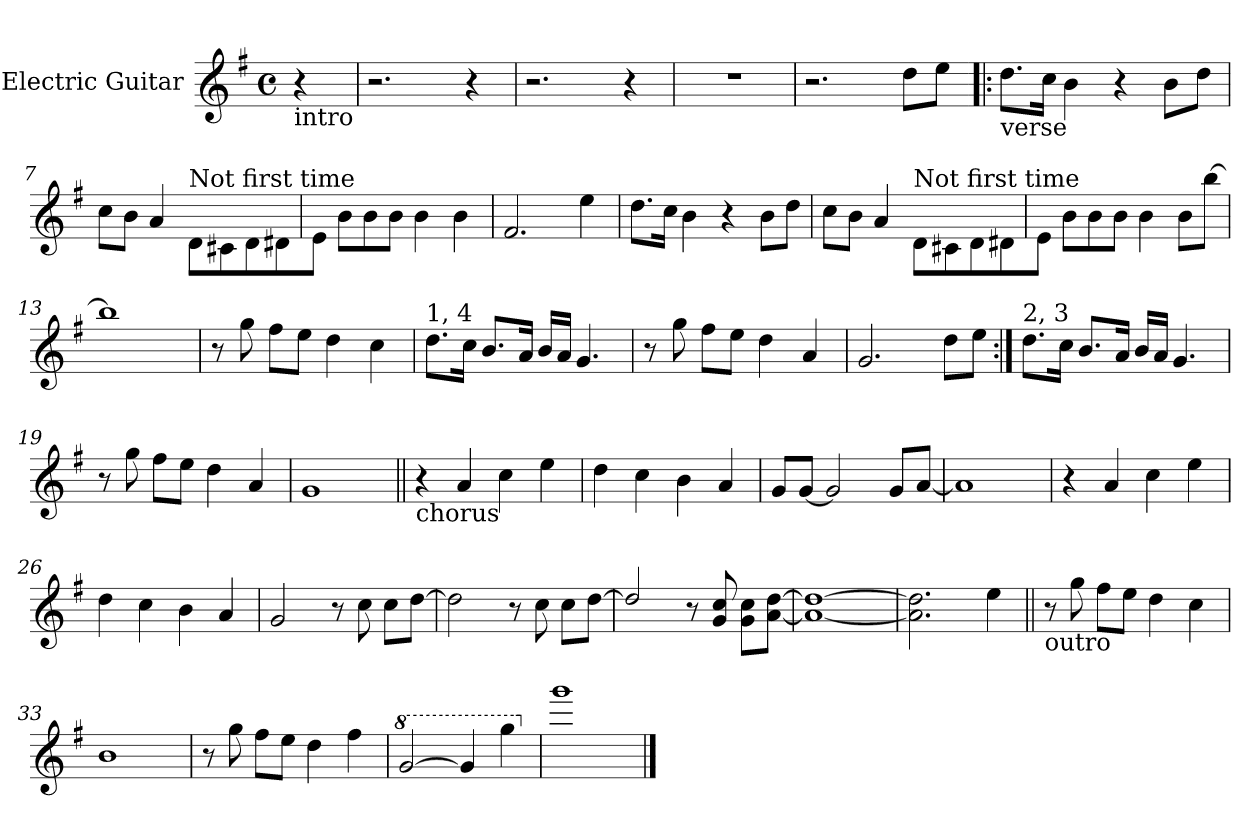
**kern
*part1
*staff1
*I"Electric Guitar
*I'E. Gtr.
!!LO:PB:g=z
*clefG2
*ITrd7c12
*k[f#]
*G:
*M4/4
*met(c)
*MM135
=1
!LO:TX:b:t=intro
4r
=2
2.r
4r
=3
2.r
4r
=4
1r
=5
2.r
8di\L
8ei\J
!!LO:LB:g=z
=6!|:
!LO:TX:b:t=verse
8.di\L
16ci\Jk
4Bi\
4r
8Bi\L
8di\J
=7
8ci\L
8Bi\J
4Ai/
!LO:TX:a:t=Not first time
8Di\L
8C#Xi\
8Di\
8D#Xi\
=8
8Ei\J
8Bi\L
8Bi\
8Bi\J
4Bi\
4Bi\
=9
2.F#i/
4ei\
!!LO:LB:g=z
=10
8.di\L
16ci\Jk
4Bi\
4r
8Bi\L
8di\J
=11
8ci\L
8Bi\J
4Ai/
!LO:TX:a:t=Not first time
8Di\L
8C#Xi\
8Di\
8D#Xi\
=12
8Ei\J
8Bi\L
8Bi\
8Bi\J
4Bi\
8Bi\L
[>8bi\J
=13
1bi]
=14
8r
8gi\
8f#i\L
8ei\J
4di\
4ci\
!!LO:LB:g=z
=15
!LO:TX:a:t=1, 4
8.di\L
16ci\Jk
8.Bi/L
16Ai/Jk
16Bi/LL
16Ai/JJ
4.Gi/
=16
8r
8gi\
8f#i\L
8ei\J
4di\
4Ai/
=17
2.Gi/
8di\L
8ei\J
=18:|!
!LO:TX:a:t=2, 3
8.di\L
16ci\Jk
8.Bi/L
16Ai/Jk
16Bi/LL
16Ai/JJ
4.Gi/
=19
8r
8gi\
8f#i\L
8ei\J
4di\
4Ai/
=20
1Gi
!!LO:LB:g=z
=21||
!LO:TX:b:t=chorus
4r
4Ai/
4ci\
4ei\
=22
4di\
4ci\
4Bi\
4Ai/
=23
8Gi/L
[<8Gi/J
2Gi/]
8Gi/L
[<8Ai/J
=24
1Ai]
=25
4r
4Ai/
4ci\
4ei\
!!LO:LB:g=z
=26
4di\
4ci\
4Bi\
4Ai/
=27
2Gi/
8r
8ci\
8ci\L
[>8di\J
=28
2di\]
8r
8ci\
8ci\L
[>8di\J
=29
2di/]
8r
8Gi/ 8ci
8Gi\ 8ciL
[<8Ai\ [>8diJ
=30
1Ai_< 1di_>
=31
2.Ai\] 2.di]
4ei\
!!LO:LB:g=z
=32||
!LO:TX:b:t=outro
8r
8gi\
8f#i\L
8ei\J
4di\
4ci\
=33
1Bi
=34
8r
8gi\
8f#i\L
8ei\J
4di\
4f#i\
=35
*8va
*^
[<2gi/	1ryy
4gi/]	.
4ggi\	.
*v	*v
=36
*X8va
1ggi
==
*-
